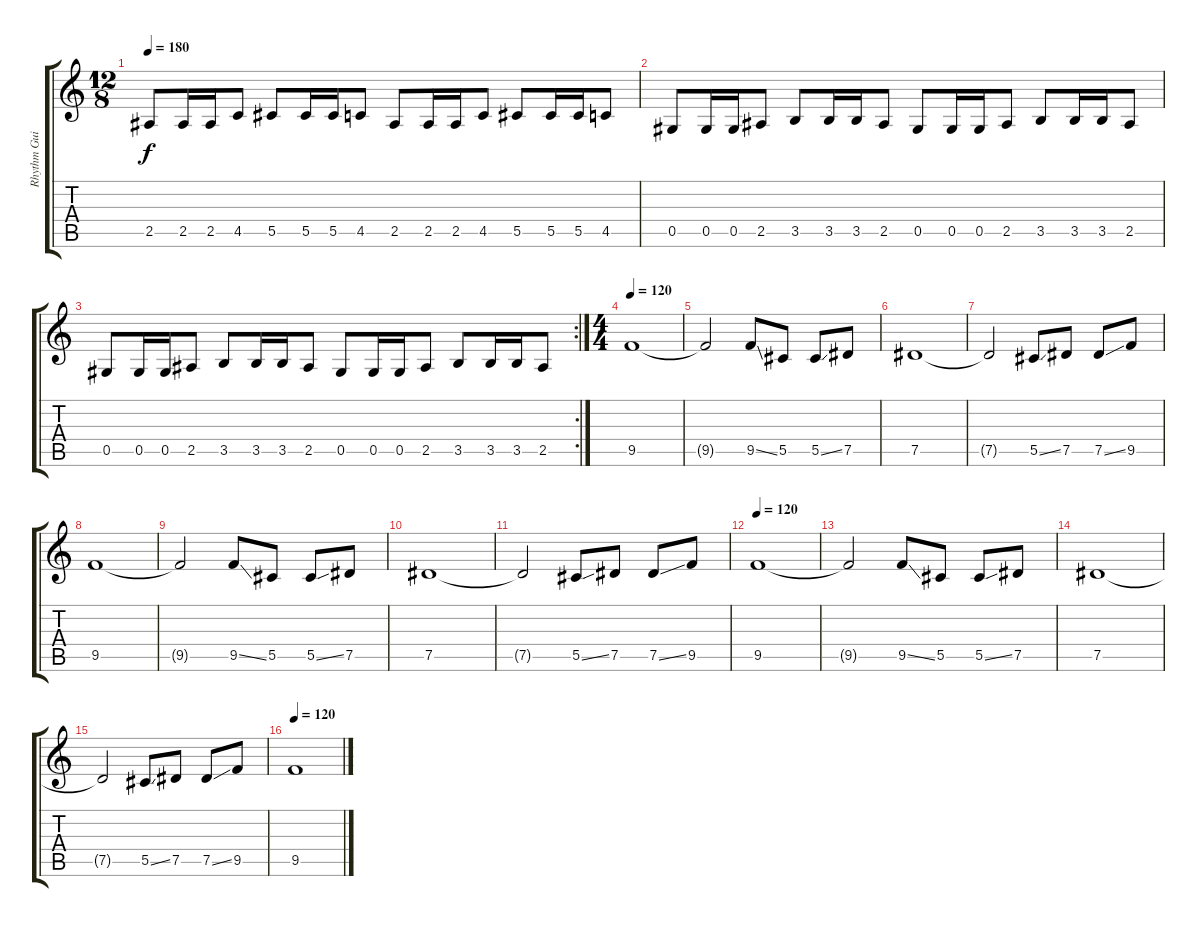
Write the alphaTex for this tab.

\track ("Rhythm Guitar 1" "Rhythm Gui") {instrument distortionguitar}
\staff {score tabs}
\tuning (Eb4 Bb3 Gb3 Db3 Ab2 Eb2) {hide}
\ts (12 8)
\tempo 180
\clef g2
\ks c
2.5.8{dy f} 2.5.16 2.5.16 4.5.8 5.5.8 5.5.16 5.5.16 4.5.8 2.5.8 2.5.16 2.5.16 4.5.8 5.5.8 5.5.16 5.5.16 4.5.8 |
0.5.8 0.5.16 0.5.16 2.5.8 3.5.8 3.5.16 3.5.16 2.5.8 0.5.8 0.5.16 0.5.16 2.5.8 3.5.8 3.5.16 3.5.16 2.5.8 |
\rc 2
0.5.8 0.5.16 0.5.16 2.5.8 3.5.8 3.5.16 3.5.16 2.5.8 0.5.8 0.5.16 0.5.16 2.5.8 3.5.8 3.5.16 3.5.16 2.5.8 |
\ts (4 4)
\tempo 120
9.5.1 |
9.5{t}.2 9.5{ss}.8 5.5.8 5.5{ss}.8 7.5.8 |
7.5.1 |
7.5{t}.2 5.5{ss}.8 7.5.8 7.5{ss}.8 9.5.8 |
9.5.1 |
9.5{t}.2 9.5{ss}.8 5.5.8 5.5{ss}.8 7.5.8 |
7.5.1 |
7.5{t}.2 5.5{ss}.8 7.5.8 7.5{ss}.8 9.5.8 |
\tempo 120
9.5.1 |
9.5{t}.2 9.5{ss}.8 5.5.8 5.5{ss}.8 7.5.8 |
7.5.1 |
7.5{t}.2 5.5{ss}.8 7.5.8 7.5{ss}.8 9.5.8 |
\tempo 120
9.5.1
